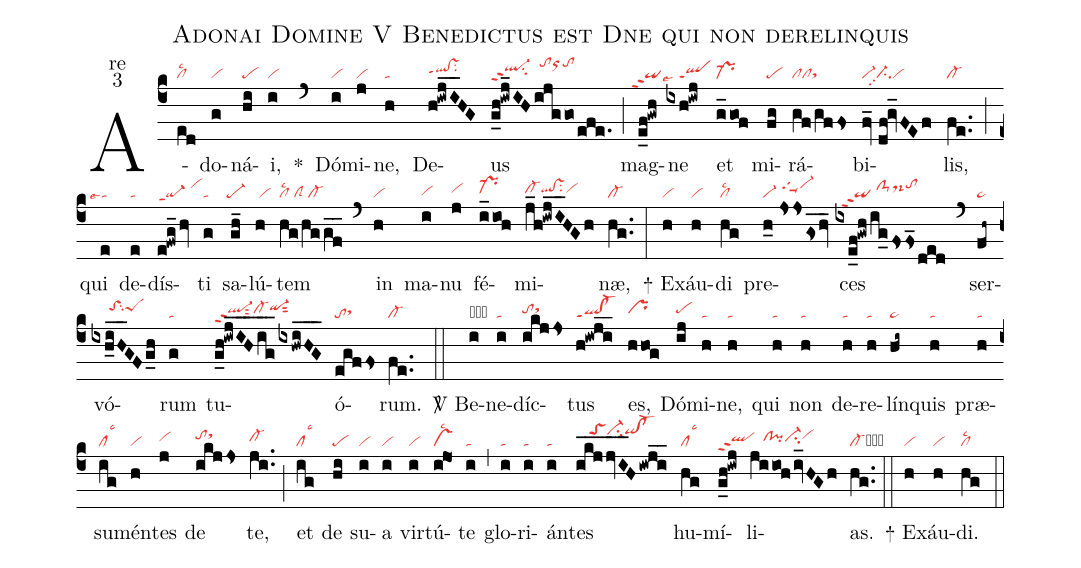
name:Adonai Domine V Benedictus est Dne qui non derelinquis;
office-part:re;
mode:3;
nabc-lines:1;
%%
(c4) A(ed|cllsc2)do(g|vi)ná(hi|pe)i,(i|vi) <sp>*</sp>(`) Dó(i|vi)mi(j|vi)ne,(h|ta) De(h!iwjI__HG|qlhh!vshhppt1su2)us(g_h!iwj_IHijggo/efe.|ql-hippt2su2tohkorhktohk) (;) mag(e_f!gwh|``qippt2lse6)ne(ixh!iwj|////qlppt1) et(g_gof|pr-) mi(fg|pe)rá(gf/gffs|clclsthg)bi(fv_//df!gv_FEf|vi-ci-pp2vi)lis,(fe..|cl-) (;) qui(e|```talse4) de(e|ta)dís(e!fwg_/hv|qi-ppt1/vihj)ti(g|ta) sa(gh_|`pe-)lú(h|/vi)tem(hg/hggf__|cllsc2/clS/cl-) (`) in(h|vi) ma(i|vihg)nu(j|vihh) fé(i_ioh|pr-hh)mi(j_h!iwjI__HGh|cl-hhqlhh!vshhsu2vihh)næ,(hg..|cl-) (:)

<sp>+</sp> E(h|vi)xáu(h|vi)di(hg|cllsc2) pre(h_0//jsjsgs_hv_|vi-/tgS-hhvi-hj)ces(ixe_f!gwh/ig_fsfs_ded|//qippt2/clS-hids-hitohj) (`) ser(fh~|pe~)vó(ixh_iH__GFg_h|/////toShisu2peShi)rum(g|ta) tu(g_h!iwjIH___ig__/ixhwiHG___|ql-hhppt2sut2cl-hhqi-hisut2)ó(egffs|tosthh)rum.(fe..|cl-) (::)

<sp>V/</sp> Be(i|obta)ne(i|ta)díc(ikjjs|tohhsthi)tus(h!iwji__|ql!cl-ppt1) es,(hhog|prhh) Dó(ij|pehh)mi(h|ta)ne,(h|ta) qui(h|ta) non(h|ta) de(h|ta)re(h|ta)lín(hi~|pe~)quis(h|ta) præ(h|ta)su(ig|cllsc3)mén(h|vi)tes(j|vihh) de(ikjjs|tohisthj) te,(ji..|cl-hh) (;) et(ig|cllsc3) de(hi|pe) su(i|vi)a(i|vi) vir(i|vi)tú(ijO1|vslsc2)te(i|ta) (,) glo(i|ta)ri(i|ta)án(i|ta)tes(ikj___jvI__H/iwji__|////toShkvi-hksu2qihk!cl-hk) hu(hg|cllsc3)mí(g_h!iwj|qlhhppt2)li(ji/ioh/iv_HGh|////clhh!pihhci-hhvihi)as.(hg..|cl-cb) (::)

<sp>+</sp> E(h|vi)xáu(h|vi)di.(hg|cllsc2) (::)
